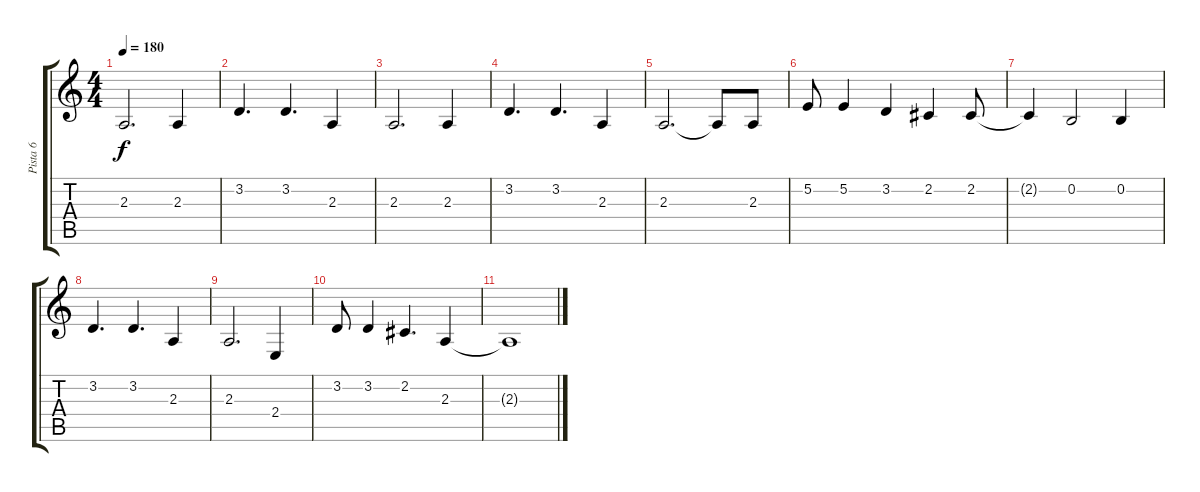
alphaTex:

\track ("Pista 6" "Pista 6") {instrument electricgrandpiano}
\staff {score tabs}
\tuning (E4 B3 G3 D3 A2 E2) {hide}
\ts (4 4)
\tempo 180
\clef g2
\ks c
2.3.2{d dy f} 2.3.4 |
3.2.4{d} 3.2.4{d} 2.3.4 |
2.3.2{d} 2.3.4 |
3.2.4{d} 3.2.4{d} 2.3.4 |
2.3.2{d} 2.3{t}.8 2.3.8 |
5.2.8 5.2.4 3.2.4 2.2.4 2.2.8 |
2.2{t}.4 0.2.2 0.2.4 |
3.2.4{d} 3.2.4{d} 2.3.4 |
2.3.2{d} 2.4.4 |
3.2.8 3.2.4 2.2.4{d} 2.3.4 |
2.3{t}.1
